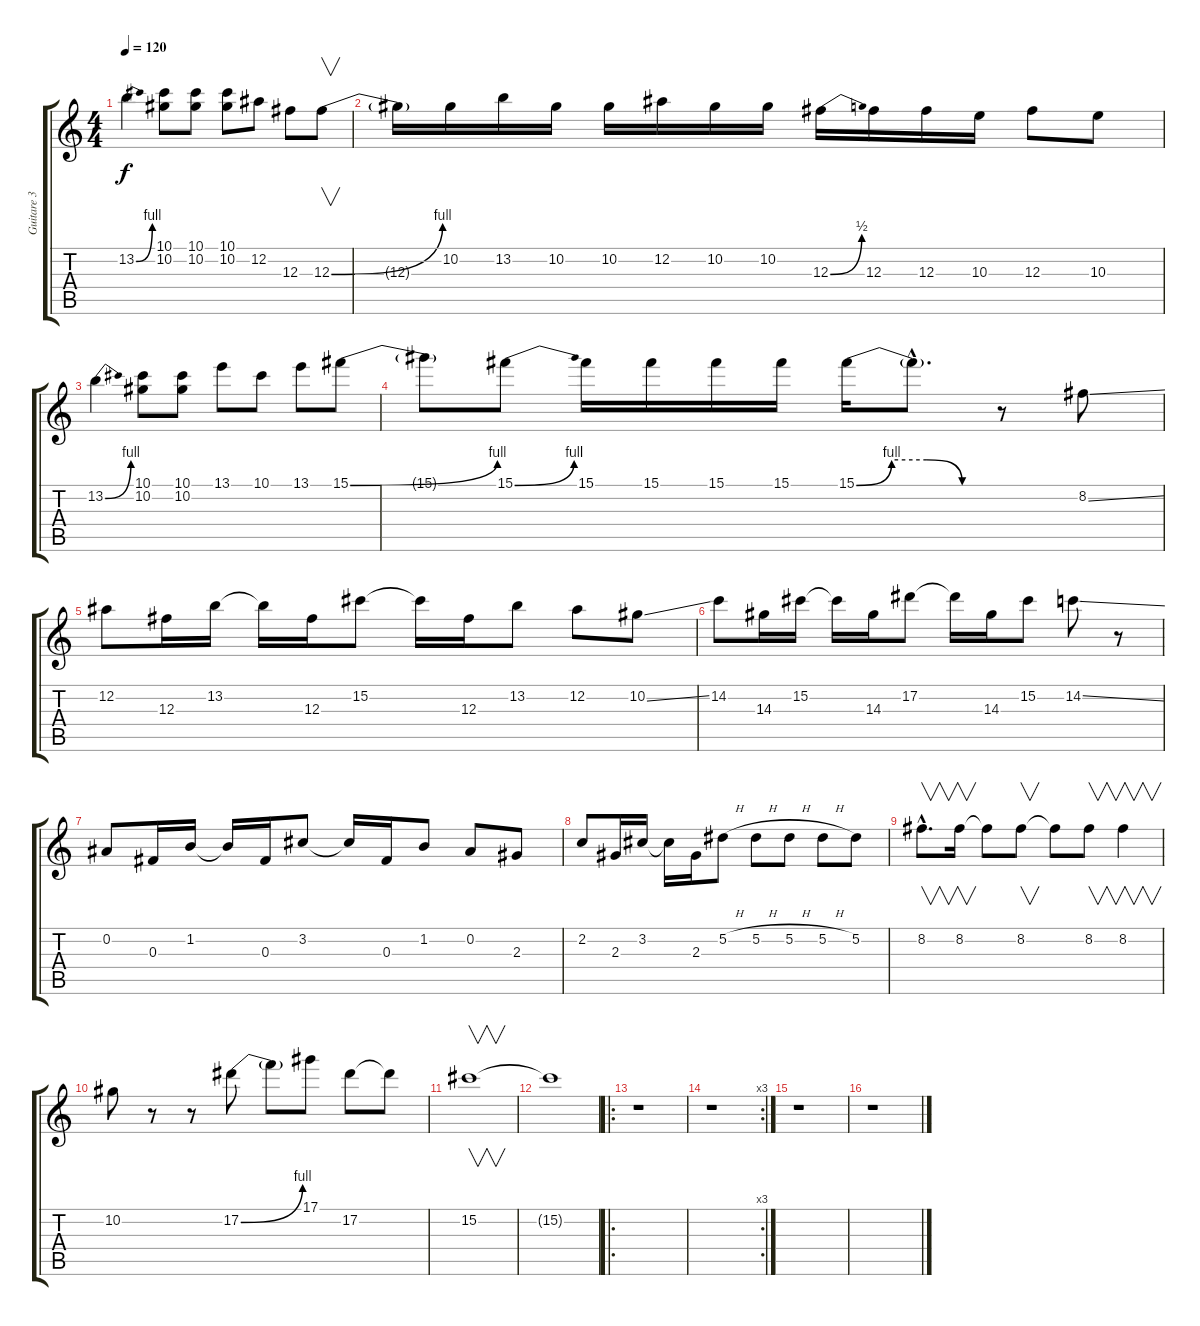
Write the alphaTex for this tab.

\track ("Guitare 3" "Guitare 3") {instrument acousticguitarnylon}
\staff {score tabs}
\tuning (Eb4 Bb3 Gb3 Db3 Ab2 Eb2) {hide}
\ts (4 4)
\tempo 120
\clef g2
\ks c
13.2{be (bend 0 0 60 4)}.4{dy f} (10.1 10.2).8 (10.1 10.2).8 (10.1 10.2).8 12.2.8 12.3.8 12.3{be (bend 0 0 60 4)}.8{v} |
12.3{t}.16 10.2.16 13.2.16 10.2.16 10.2.16 12.2.16 10.2.16 10.2.16 12.3{be (bend 0 0 60 2)}.16 12.3.16 12.3.16 10.3.16 12.3.8 10.3.8 |
13.2{be (bend 0 0 60 4)}.4 (10.1 10.2).8 (10.1 10.2).8 13.1.8 10.1.8 13.1.8 15.1{be (bend 0 0 60 4)}.8 |
15.1{t}.8 15.1{be (bend 0 0 60 4)}.8 15.1.16 15.1.16 15.1.16 15.1.16 15.1{be (custom 0 0 15 4 30 4 45 0 60 0)}.16 15.1{hac t}.8{d} r.8 8.2{ss}.8 |
12.2.8 12.3.16 13.2.16 13.2{t}.16 12.3.16 15.2.8 15.2{t}.16 12.3.16 13.2.8 12.2.8 10.2{ss}.8 |
14.2.8 14.3.16 15.2.16 15.2{t}.16 14.3.16 17.2.8 17.2{t}.16 14.3.16 15.2.8 14.2{ss}.8 r.8 |
0.2.8 0.3.16 1.2.16 1.2{t}.16 0.3.16 3.2.8 3.2{t}.16 0.3.16 1.2.8 0.2.8 2.3.8 |
2.2.8 2.3.16 3.2.16 3.2{t}.16 2.3.16 5.2{h}.8 5.2{h}.8 5.2{h}.8 5.2{h}.8 5.2.8 |
8.2{hac}.8{v d} 8.2.16{v} 8.2{t}.8 8.2.8{v} 8.2{t}.8 8.2.8{v} 8.2.4{v} |
10.2.8 r.8 r.8 17.2{be (bend 0 0 60 4)}.8 17.2{t}.8 17.1.8 17.2.8 17.2{t}.8 |
15.2.1{v} |
15.2{t}.1 |
\ro
r.1 |
\rc 3
r.1 |
r.1 |
r.1
